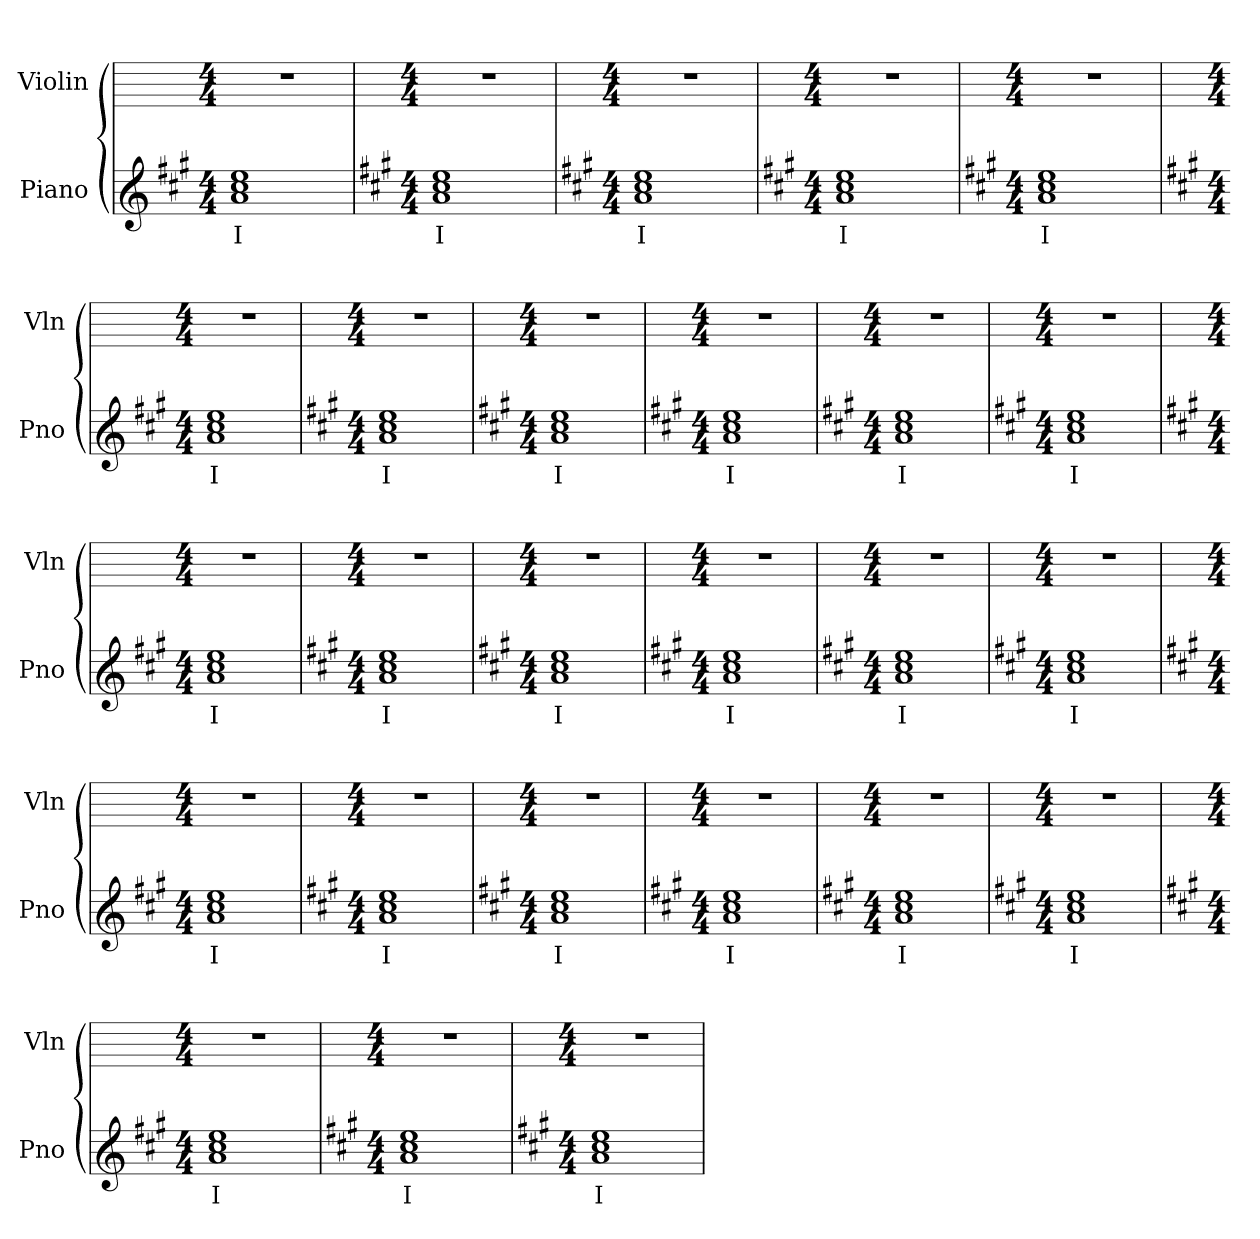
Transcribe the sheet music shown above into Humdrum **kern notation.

**kern	**text	**kern
*part2	*part2	*part1
*staff2	*staff2	*staff1
*I"Piano	*	*I"Violin
*I'Pno	*	*I'Vln
*k[f#c#g#]	*	*
*A:	*	*
*M4/4	*	*M4/4
=	=	=
1a 1cc# 1ee	I	1r
=	=	=
*k[f#c#g#]	*	*
*A:	*	*
*M4/4	*	*M4/4
1a 1cc# 1ee	I	1r
=	=	=
*k[f#c#g#]	*	*
*A:	*	*
*M4/4	*	*M4/4
1a 1cc# 1ee	I	1r
=	=	=
*k[f#c#g#]	*	*
*A:	*	*
*M4/4	*	*M4/4
1a 1cc# 1ee	I	1r
=	=	=
*k[f#c#g#]	*	*
*A:	*	*
*M4/4	*	*M4/4
1a 1cc# 1ee	I	1r
=	=	=
*k[f#c#g#]	*	*
*A:	*	*
*M4/4	*	*M4/4
1a 1cc# 1ee	I	1r
=	=	=
*k[f#c#g#]	*	*
*A:	*	*
*M4/4	*	*M4/4
1a 1cc# 1ee	I	1r
=	=	=
*k[f#c#g#]	*	*
*A:	*	*
*M4/4	*	*M4/4
1a 1cc# 1ee	I	1r
=	=	=
*k[f#c#g#]	*	*
*A:	*	*
*M4/4	*	*M4/4
1a 1cc# 1ee	I	1r
=	=	=
*k[f#c#g#]	*	*
*A:	*	*
*M4/4	*	*M4/4
1a 1cc# 1ee	I	1r
=	=	=
*k[f#c#g#]	*	*
*A:	*	*
*M4/4	*	*M4/4
1a 1cc# 1ee	I	1r
=	=	=
*k[f#c#g#]	*	*
*A:	*	*
*M4/4	*	*M4/4
1a 1cc# 1ee	I	1r
=	=	=
*k[f#c#g#]	*	*
*A:	*	*
*M4/4	*	*M4/4
1a 1cc# 1ee	I	1r
=	=	=
*k[f#c#g#]	*	*
*A:	*	*
*M4/4	*	*M4/4
1a 1cc# 1ee	I	1r
=	=	=
*k[f#c#g#]	*	*
*A:	*	*
*M4/4	*	*M4/4
1a 1cc# 1ee	I	1r
=	=	=
*k[f#c#g#]	*	*
*A:	*	*
*M4/4	*	*M4/4
1a 1cc# 1ee	I	1r
=	=	=
*k[f#c#g#]	*	*
*A:	*	*
*M4/4	*	*M4/4
1a 1cc# 1ee	I	1r
=	=	=
*k[f#c#g#]	*	*
*A:	*	*
*M4/4	*	*M4/4
1a 1cc# 1ee	I	1r
=	=	=
*k[f#c#g#]	*	*
*A:	*	*
*M4/4	*	*M4/4
1a 1cc# 1ee	I	1r
=	=	=
*k[f#c#g#]	*	*
*A:	*	*
*M4/4	*	*M4/4
1a 1cc# 1ee	I	1r
=	=	=
*k[f#c#g#]	*	*
*A:	*	*
*M4/4	*	*M4/4
1a 1cc# 1ee	I	1r
=	=	=
*k[f#c#g#]	*	*
*A:	*	*
*M4/4	*	*M4/4
1a 1cc# 1ee	I	1r
=	=	=
*k[f#c#g#]	*	*
*A:	*	*
*M4/4	*	*M4/4
1a 1cc# 1ee	I	1r
=	=	=
*k[f#c#g#]	*	*
*A:	*	*
*M4/4	*	*M4/4
1a 1cc# 1ee	I	1r
=	=	=
*k[f#c#g#]	*	*
*A:	*	*
*M4/4	*	*M4/4
1a 1cc# 1ee	I	1r
=	=	=
*k[f#c#g#]	*	*
*A:	*	*
*M4/4	*	*M4/4
1a 1cc# 1ee	I	1r
=	=	=
*-	*-	*-
